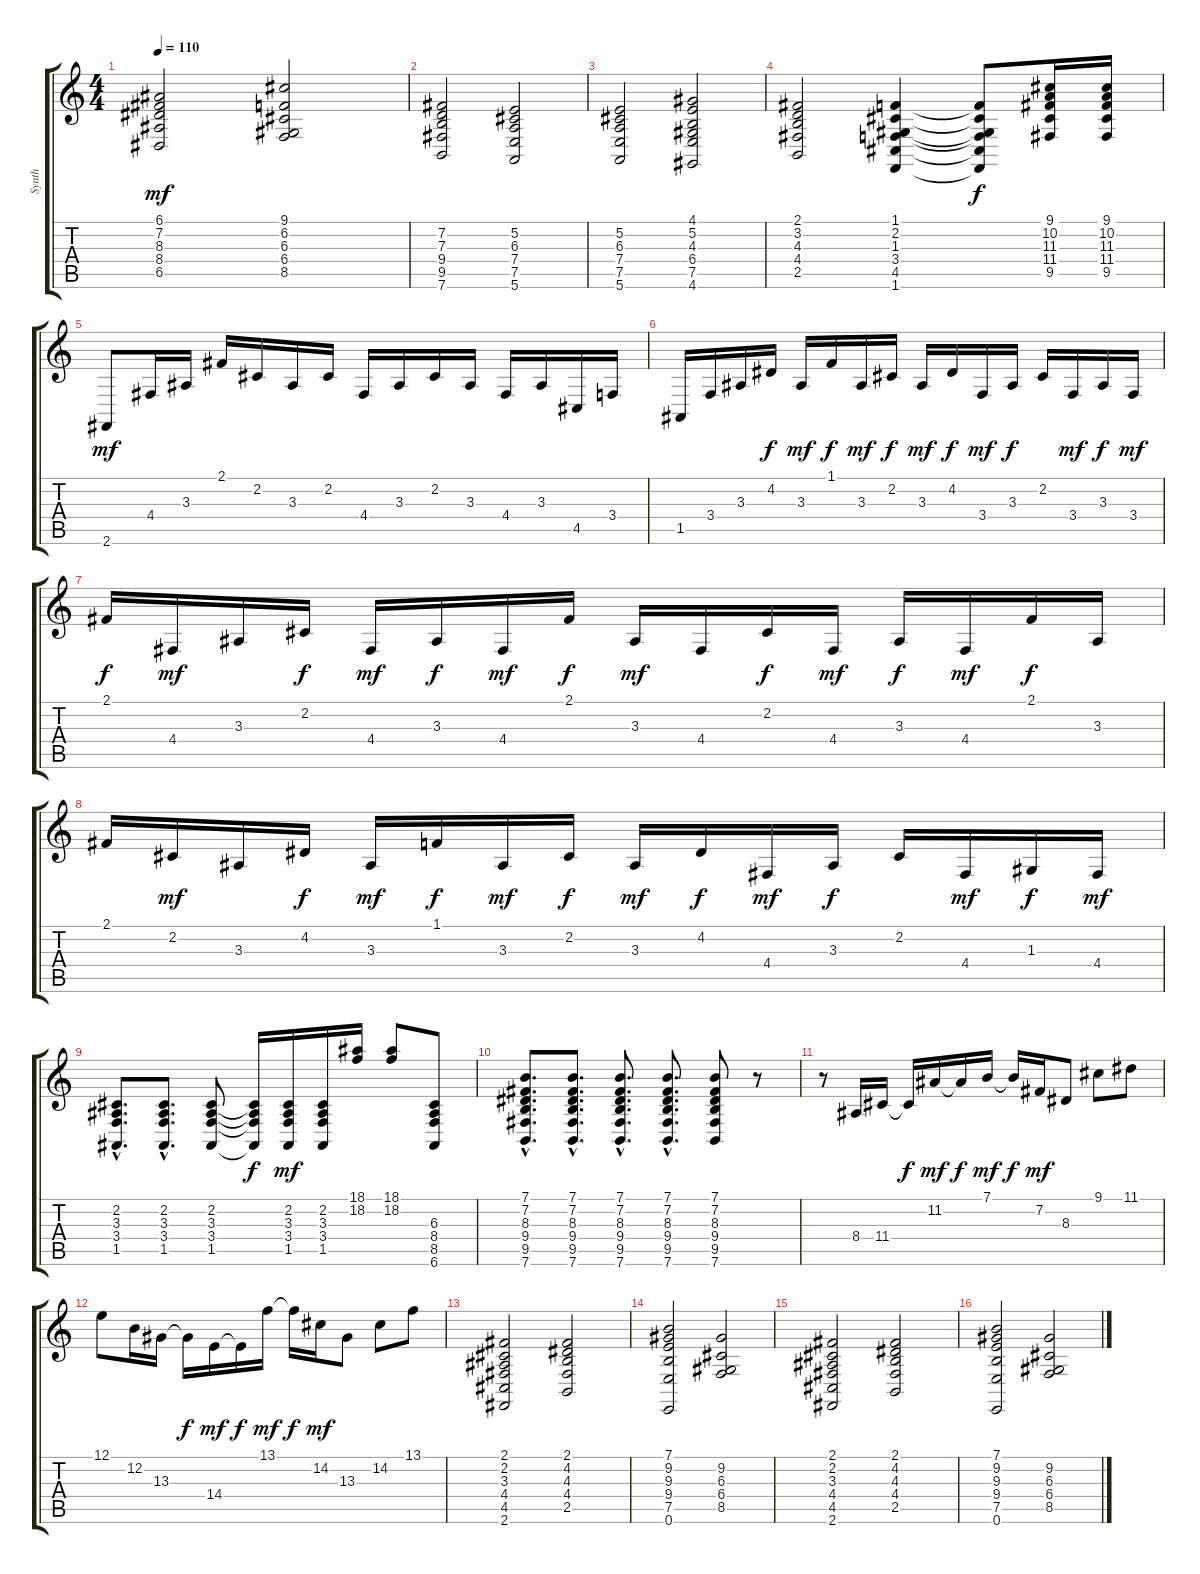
\track ("Synth" "Synth") {instrument pad3polysynth}
\staff {score tabs}
\tuning (E4 B3 G3 D3 A2 E2) {hide}
\ts (4 4)
\tempo 110
\clef g2
\ks c
(6.1 7.2 8.3 8.4 6.5).2{dy mf} (9.1 6.2 6.3 6.4 8.5).2 |
(7.2 7.3 9.4 9.5 7.6).2 (5.2 6.3 7.4 7.5 5.6).2 |
(5.2 6.3 7.4 7.5 5.6).2 (4.1 5.2 4.3 6.4 7.5 4.6).2 |
(2.1 3.2 4.3 4.4 2.5).2 (1.1 2.2 1.3 3.4 4.5 1.6).4 (1.1{t} 2.2{t} 1.3{t} 3.4{t} 4.5{t} 1.6{t}).8{dy f} (9.1 10.2 11.3 11.4 9.5).16 (9.1 10.2 11.3 11.4 9.5).16 |
2.6.8{dy mf} 4.4.16 3.3.16 2.1.16 2.2.16 3.3.16 2.2.16 4.4.16 3.3.16 2.2.16 3.3.16 4.4.16 3.3.16 4.5.16 3.4.16 |
1.5.16 3.4.16 3.3.16 4.2.16{dy f} 3.3.16{dy mf} 1.1.16{dy f} 3.3.16{dy mf} 2.2.16{dy f} 3.3.16{dy mf} 4.2.16{dy f} 3.4.16{dy mf} 3.3.16{dy f} 2.2.16 3.4.16{dy mf} 3.3.16{dy f} 3.4.16{dy mf} |
2.1.16{dy f} 4.4.16{dy mf} 3.3.16 2.2.16{dy f} 4.4.16{dy mf} 3.3.16{dy f} 4.4.16{dy mf} 2.1.16{dy f} 3.3.16{dy mf} 4.4.16 2.2.16{dy f} 4.4.16{dy mf} 3.3.16{dy f} 4.4.16{dy mf} 2.1.16{dy f} 3.3.16 |
2.1.16 2.2.16{dy mf} 3.3.16 4.2.16{dy f} 3.3.16{dy mf} 1.1.16{dy f} 3.3.16{dy mf} 2.2.16{dy f} 3.3.16{dy mf} 4.2.16{dy f} 4.4.16{dy mf} 3.3.16{dy f} 2.2.16 4.4.16{dy mf} 1.3.16{dy f} 4.4.16{dy mf} |
(2.2{hac} 3.3{hac} 3.4{hac} 1.5{hac}).8{d} (2.2{hac} 3.3{hac} 3.4{hac} 1.5{hac}).8{d} (2.2 3.3 3.4 1.5).8 (2.2{t} 3.3{t} 3.4{t} 1.5{t}).16{dy f} (2.2 3.3 3.4 1.5).16{dy mf} (2.2 3.3 3.4 1.5).16 (18.1 18.2).16 (18.1 18.2).8 (6.3 8.4 8.5 6.6).8 |
(7.1{hac} 7.2{hac} 8.3{hac} 9.4{hac} 9.5{hac} 7.6{hac}).8{d} (7.1{hac} 7.2{hac} 8.3{hac} 9.4{hac} 9.5{hac} 7.6{hac}).8{d} (7.1{hac} 7.2{hac} 8.3{hac} 9.4{hac} 9.5{hac} 7.6{hac}).8{d} (7.1{hac} 7.2{hac} 8.3{hac} 9.4{hac} 9.5{hac} 7.6{hac}).8{d} (7.1 7.2 8.3 9.4 9.5 7.6).8 r.8 |
r.8 8.4.16 11.4.16 11.4{t}.16{dy f} 11.2.16{dy mf} 11.2{t}.16{dy f} 7.1.16{dy mf} 7.1{t}.16{dy f} 7.2.16{dy mf} 8.3.8 9.1.8 11.1.8 |
12.1.8 12.2.16 13.3.16 13.3{t}.16{dy f} 14.4.16{dy mf} 14.4{t}.16{dy f} 13.1.16{dy mf} 13.1{t}.16{dy f} 14.2.16{dy mf} 13.3.8 14.2.8 13.1.8 |
(2.1 2.2 3.3 4.4 4.5 2.6).2 (2.1 4.2 4.3 4.4 2.5).2 |
(7.1 9.2 9.3 9.4 7.5 0.6).2 (9.2 6.3 6.4 8.5).2 |
(2.1 2.2 3.3 4.4 4.5 2.6).2 (2.1 4.2 4.3 4.4 2.5).2 |
(7.1 9.2 9.3 9.4 7.5 0.6).2 (9.2 6.3 6.4 8.5).2
